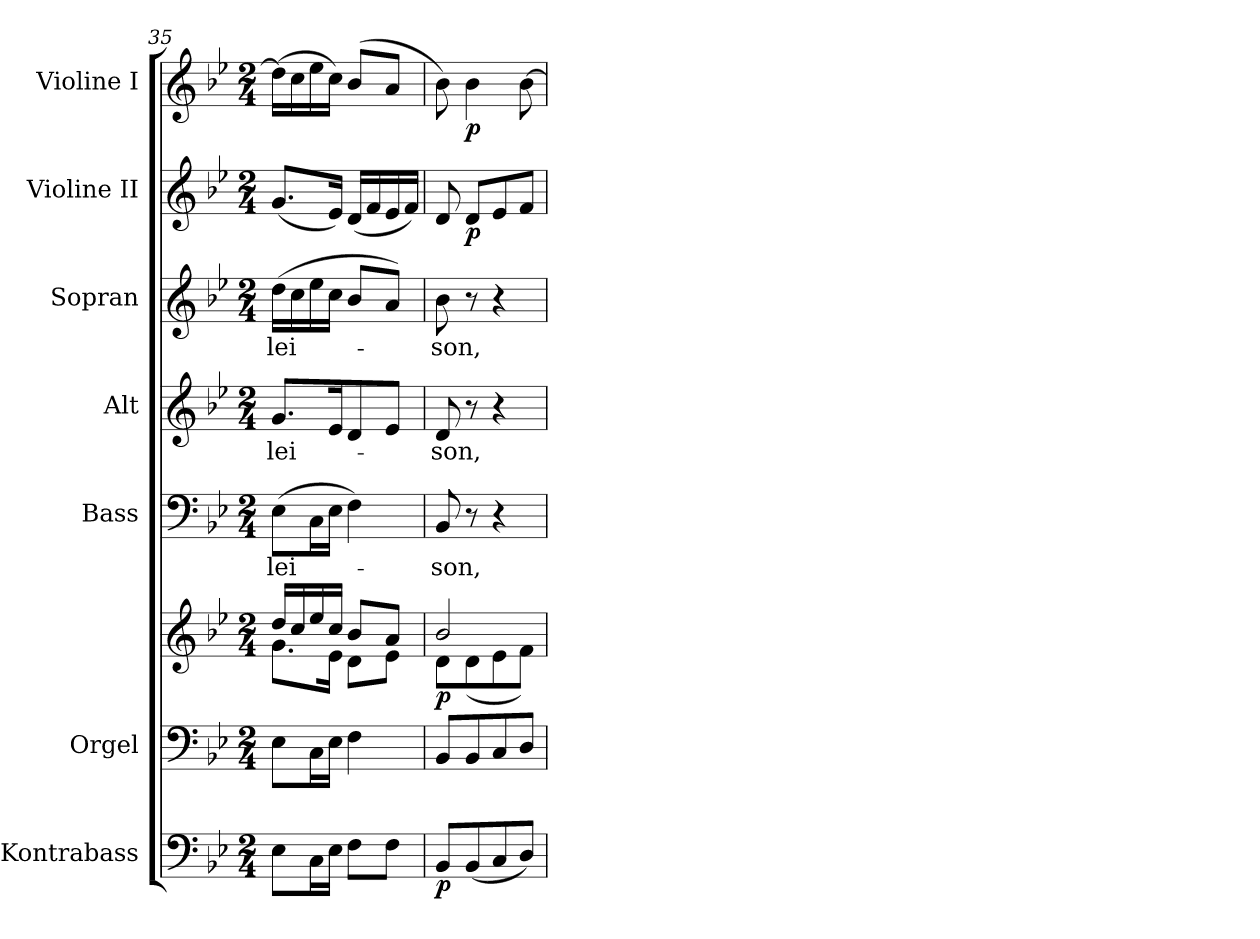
**kern	**dynam	**kern	**kern	**dynam	**kern	**text	**kern	**text	**kern	**text	**kern	**dynam	**kern	**dynam
*part7	*part7	*part6	*part6	*part6	*part5	*part5	*part4	*part4	*part3	*part3	*part2	*part2	*part1	*part1
*staff8	*staff8	*staff7	*staff6	*staff6/7	*staff5	*staff5	*staff4	*staff4	*staff3	*staff3	*staff2	*staff2	*staff1	*staff1
*I"Kontrabass	*	*I"Orgel	*	*	*I"Bass	*	*I"Alt	*	*I"Sopran	*	*I"Violine II	*	*I"Violine I	*
*I'Kb.	*	*I'Org.	*	*	*I'B	*	*I'A	*	*I'S	*	*I'Vl. II	*	*I'Vl. I	*
*clefF4	*	*clefF4	*clefG2	*	*clefF4	*	*clefG2	*	*clefG2	*	*clefG2	*	*clefG2	*
*ITrd7c12	*	*	*	*	*	*	*	*	*	*	*	*	*	*
*k[b-e-]	*	*k[b-e-]	*k[b-e-]	*	*k[b-e-]	*	*k[b-e-]	*	*k[b-e-]	*	*k[b-e-]	*	*k[b-e-]	*
*B-:	*	*B-:	*B-:	*	*B-:	*	*B-:	*	*B-:	*	*B-:	*	*B-:	*
*M2/4	*	*M2/4	*M2/4	*	*M2/4	*	*M2/4	*	*M2/4	*	*M2/4	*	*M2/4	*
=35	=35	=35	=35	=35	=35	=35	=35	=35	=35	=35	=35	=35	=35	=35
*	*	*	*^	*	*	*	*	*	*	*	*	*	*	*
!	!	!	!	!	!	!	!LO:LY:b	!	!LO:LY:b	!	!LO:LY:b	!	!	!	!
8EE-\L	.	8E-\L	16dd/LL	8.g\L	.	(>8E-\L	-lei-	8.g/L	-lei-	(>16dd\LL	-lei-	(<8.g/L	.	(>16dd\LL]	.
.	.	.	16cc/	.	.	.	.	.	.	16cc\	.	.	.	16cc\	.
16CC\L	.	16C\L	16ee-/	.	.	16C\L	.	.	.	16ee-\	.	.	.	16ee-\	.
16EE-\JJ	.	16E-\JJ	16cc/JJ	16e-\Jk	.	16E-\JJ	.	16e-/k	.	16cc\JJ	.	16e-/Jk)	.	16cc\JJ)	.
8FF\L	.	4F\	8b-/L	8d\L	.	4F\)	.	8d/	.	8b-/L	.	(<16d/LL	.	(>8b-/L	.
.	.	.	.	.	.	.	.	.	.	.	.	16f/	.	.	.
8FF\J	.	.	8a/J	8e-\J	.	.	.	8e-/J	.	8a/J)	.	16e-/	.	8a/J	.
.	.	.	.	.	.	.	.	.	.	.	.	16f/JJ)	.	.	.
!!LO:PB:g=z
=36	=36	=36	=36	=36	=36	=36	=36	=36	=36	=36	=36	=36	=36	=36	=36
!	!LO:DY:b	!	!	!	!LO:DY:b	!	!LO:LY:b	!	!LO:LY:b	!	!LO:LY:b	!	!	!	!
8BBB-/L	p	8BB-/L	2b-/	8d\L	p	8BB-/	-son,	8d/	-son,	8b-\	-son,	8d/	.	8b-\)	.
!	!	!	!	!	!	!	!	!	!	!	!	!	!LO:DY:b	!	!LO:DY:b
(<8BBB-/	.	8BB-/	.	(>8d\	.	8r	.	8r	.	8r	.	8d/L	p	4b-\	p
8CC/	.	8C/	.	8e-\	.	4r	.	4r	.	4r	.	8e-/	.	.	.
8DD/J)	.	8D/J	.	8f\J)	.	.	.	.	.	.	.	8f/J	.	[8b-\	.
*	*	*	*v	*v	*	*	*	*	*	*	*	*	*	*	*
=	=	=	=	=	=	=	=	=	=	=	=	=	=	=
*-	*-	*-	*-	*-	*-	*-	*-	*-	*-	*-	*-	*-	*-	*-
